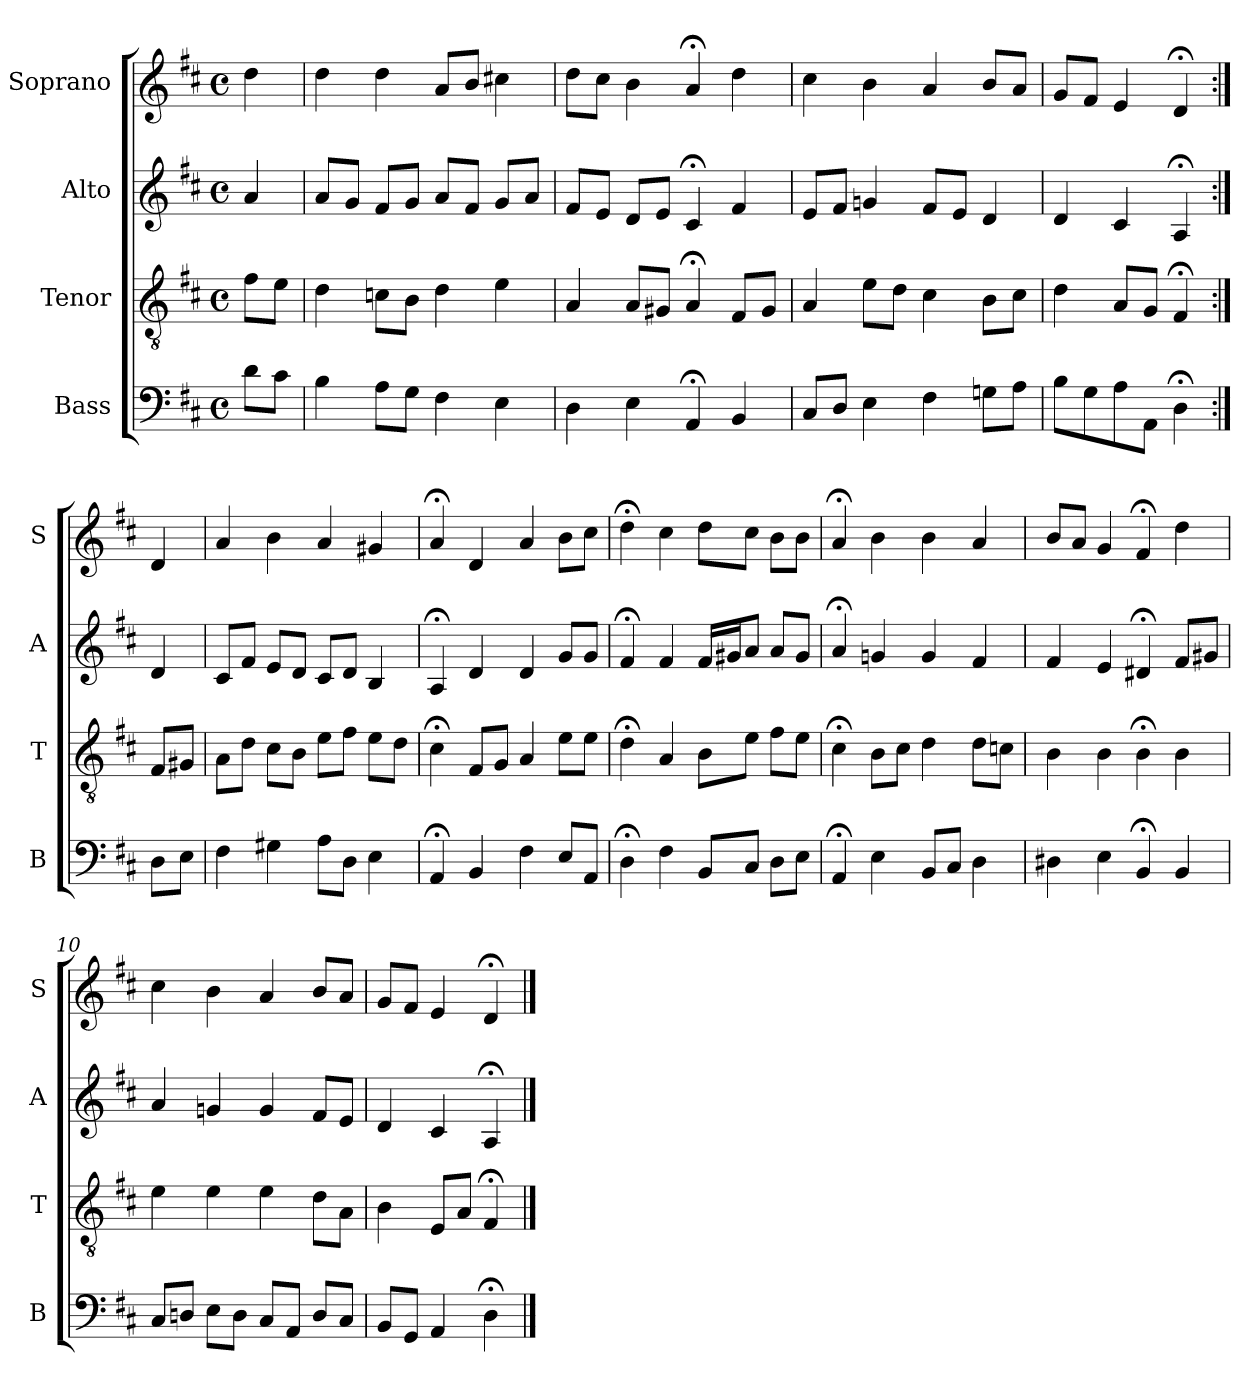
**kern	**kern	**kern	**kern
*part4	*part3	*part2	*part1
*staff4	*staff3	*staff2	*staff1
*I"Bass	*I"Tenor	*I"Alto	*I"Soprano
*I'B	*I'T	*I'A	*I'S
*clefF4	*clefGv2	*clefG2	*clefG2
*k[f#c#]	*k[f#c#]	*k[f#c#]	*k[f#c#]
*D:	*D:	*D:	*D:
*M4/4	*M4/4	*M4/4	*M4/4
*met(c)	*met(c)	*met(c)	*met(c)
*MM100	*MM100	*MM100	*MM100
=	=	=	=
8dL	8f#L	4a	4dd
8c#J	8eJ	.	.
=1	=1	=1	=1
4B	4d	8aL	4dd
.	.	8gJ	.
8AL	8cnL	8f#L	4dd
8GJ	8BJ	8gJ	.
4F#	4d	8aL	8aL
.	.	8f#J	8bJ
4E	4e	8gL	4cc#X
.	.	8aJ	.
=2	=2	=2	=2
4D	4A	8f#L	8ddL
.	.	8eJ	8cc#J
4E	8AL	8dL	4b
.	8G#XJ	8eJ	.
4AA;<	4A;<	4c#;<	4a;<
4BB	8F#L	4f#	4dd
.	8G#J	.	.
=3	=3	=3	=3
8C#L	4A	8eL	4cc#
8DJ	.	8f#J	.
4E	8eL	4gn	4b
.	8dJ	.	.
4F#	4c#	8f#L	4a
.	.	8eJ	.
8GnL	8BL	4d	8bL
8AJ	8c#J	.	8aJ
=4	=4	=4	=4
8BL	4d	4d	8gL
8G	.	.	8f#J
8A	8AL	4c#	4e
8AAJ	8GJ	.	.
4D;<	4F#;<	4A;<	4d;<
=:|!	=:|!	=:|!	=:|!
8DL	8F#L	4d	4d
8EJ	8G#XJ	.	.
=5	=5	=5	=5
4F#	8AL	8c#L	4a
.	8dJ	8f#J	.
4G#X	8c#L	8eL	4b
.	8BJ	8dJ	.
8AL	8eL	8c#L	4a
8DJ	8f#J	8dJ	.
4E	8eL	4B	4g#X
.	8dJ	.	.
=6	=6	=6	=6
4AA;<	4c#;<	4A;<i	4a;<i
4BB	8F#L	4di	4di
.	8GJ	.	.
4F#	4A	4d	4a
8EL	8eL	8gL	8bL
8AAJ	8eJ	8gJ	8cc#J
=7	=7	=7	=7
4D;<	4d;<	4f#;<	4dd;<
4F#	4A	4f#	4cc#
8BBL	8BL	16f#LL	8ddL
.	.	16g#XJ	.
8C#J	8eJ	8aJ	8cc#J
8DL	8f#L	8aL	8bL
8EJ	8eJ	8g#J	8bJ
=8	=8	=8	=8
4AA;<	4c#;<	4a;<	4a;<
4E	8BL	4gn	4b
.	8c#J	.	.
8BBL	4d	4g	4b
8C#J	.	.	.
4D	8dL	4f#	4a
.	8cnJ	.	.
=9	=9	=9	=9
4D#X	4B	4f#	8bL
.	.	.	8aJ
4E	4B	4e	4g
4BB;<	4B;<	4d#X;<	4f#;<
4BB	4B	8f#L	4dd
.	.	8g#XJ	.
=10	=10	=10	=10
8C#L	4e	4a	4cc#
8DnJ	.	.	.
8EL	4e	4gn	4b
8DJ	.	.	.
8C#L	4e	4g	4a
8AAJ	.	.	.
8DL	8dL	8f#L	8bL
8C#J	8AJ	8eJ	8aJ
=11	=11	=11	=11
8BBL	4B	4d	8gL
8GGJ	.	.	8f#J
4AA	8EL	4c#	4e
.	8AJ	.	.
4D;<	4F#;<	4A;<	4d;<
==	==	==	==
*-	*-	*-	*-
